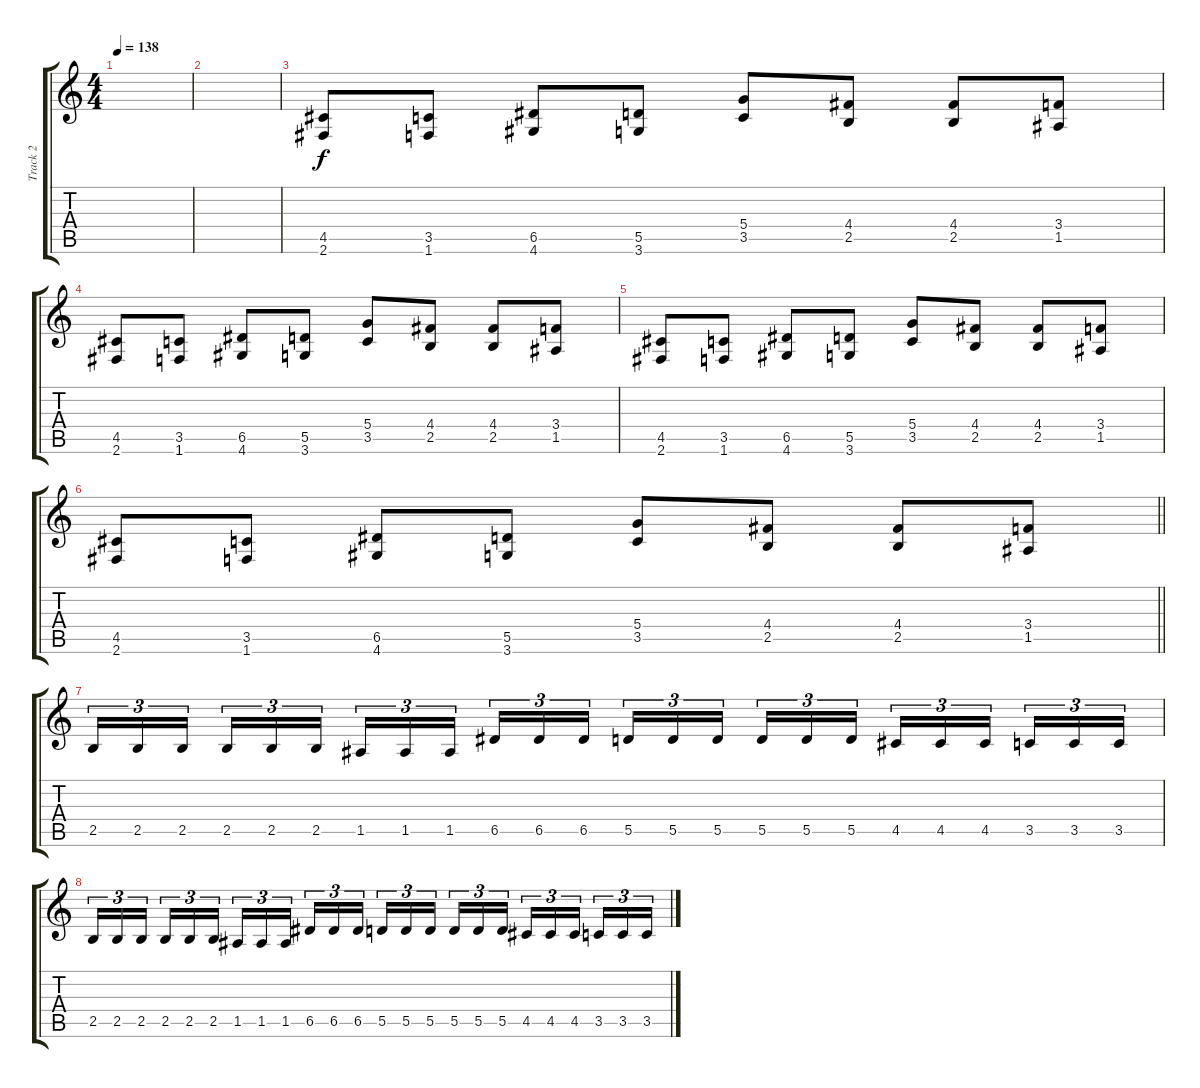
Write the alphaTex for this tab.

\track ("Track 2" "Track 2") {instrument distortionguitar}
\staff {score tabs}
\tuning (E4 B3 G3 D3 A2 E2) {hide}
\ts (4 4)
\section ("" "")
\tempo 138
\clef g2
\ks c
|
|
(4.5 2.6).8 (3.5 1.6).8 (6.5 4.6).8 (5.5 3.6).8 (5.4 3.5).8 (4.4 2.5).8 (4.4 2.5).8 (3.4 1.5).8 |
(4.5 2.6).8 (3.5 1.6).8 (6.5 4.6).8 (5.5 3.6).8 (5.4 3.5).8 (4.4 2.5).8 (4.4 2.5).8 (3.4 1.5).8 |
(4.5 2.6).8 (3.5 1.6).8 (6.5 4.6).8 (5.5 3.6).8 (5.4 3.5).8 (4.4 2.5).8 (4.4 2.5).8 (3.4 1.5).8 |
\barLineRight lightlight
(4.5 2.6).8 (3.5 1.6).8 (6.5 4.6).8 (5.5 3.6).8 (5.4 3.5).8 (4.4 2.5).8 (4.4 2.5).8 (3.4 1.5).8 |
\section ("" "")
2.5.16{tu (3 2)} 2.5.16{tu (3 2)} 2.5.16{tu (3 2)} 2.5.16{tu (3 2)} 2.5.16{tu (3 2)} 2.5.16{tu (3 2)} 1.5.16{tu (3 2)} 1.5.16{tu (3 2)} 1.5.16{tu (3 2)} 6.5.16{tu (3 2)} 6.5.16{tu (3 2)} 6.5.16{tu (3 2)} 5.5.16{tu (3 2)} 5.5.16{tu (3 2)} 5.5.16{tu (3 2)} 5.5.16{tu (3 2)} 5.5.16{tu (3 2)} 5.5.16{tu (3 2)} 4.5.16{tu (3 2)} 4.5.16{tu (3 2)} 4.5.16{tu (3 2)} 3.5.16{tu (3 2)} 3.5.16{tu (3 2)} 3.5.16{tu (3 2)} |
2.5.16{tu (3 2)} 2.5.16{tu (3 2)} 2.5.16{tu (3 2)} 2.5.16{tu (3 2)} 2.5.16{tu (3 2)} 2.5.16{tu (3 2)} 1.5.16{tu (3 2)} 1.5.16{tu (3 2)} 1.5.16{tu (3 2)} 6.5.16{tu (3 2)} 6.5.16{tu (3 2)} 6.5.16{tu (3 2)} 5.5.16{tu (3 2)} 5.5.16{tu (3 2)} 5.5.16{tu (3 2)} 5.5.16{tu (3 2)} 5.5.16{tu (3 2)} 5.5.16{tu (3 2)} 4.5.16{tu (3 2)} 4.5.16{tu (3 2)} 4.5.16{tu (3 2)} 3.5.16{tu (3 2)} 3.5.16{tu (3 2)} 3.5.16{tu (3 2)}
